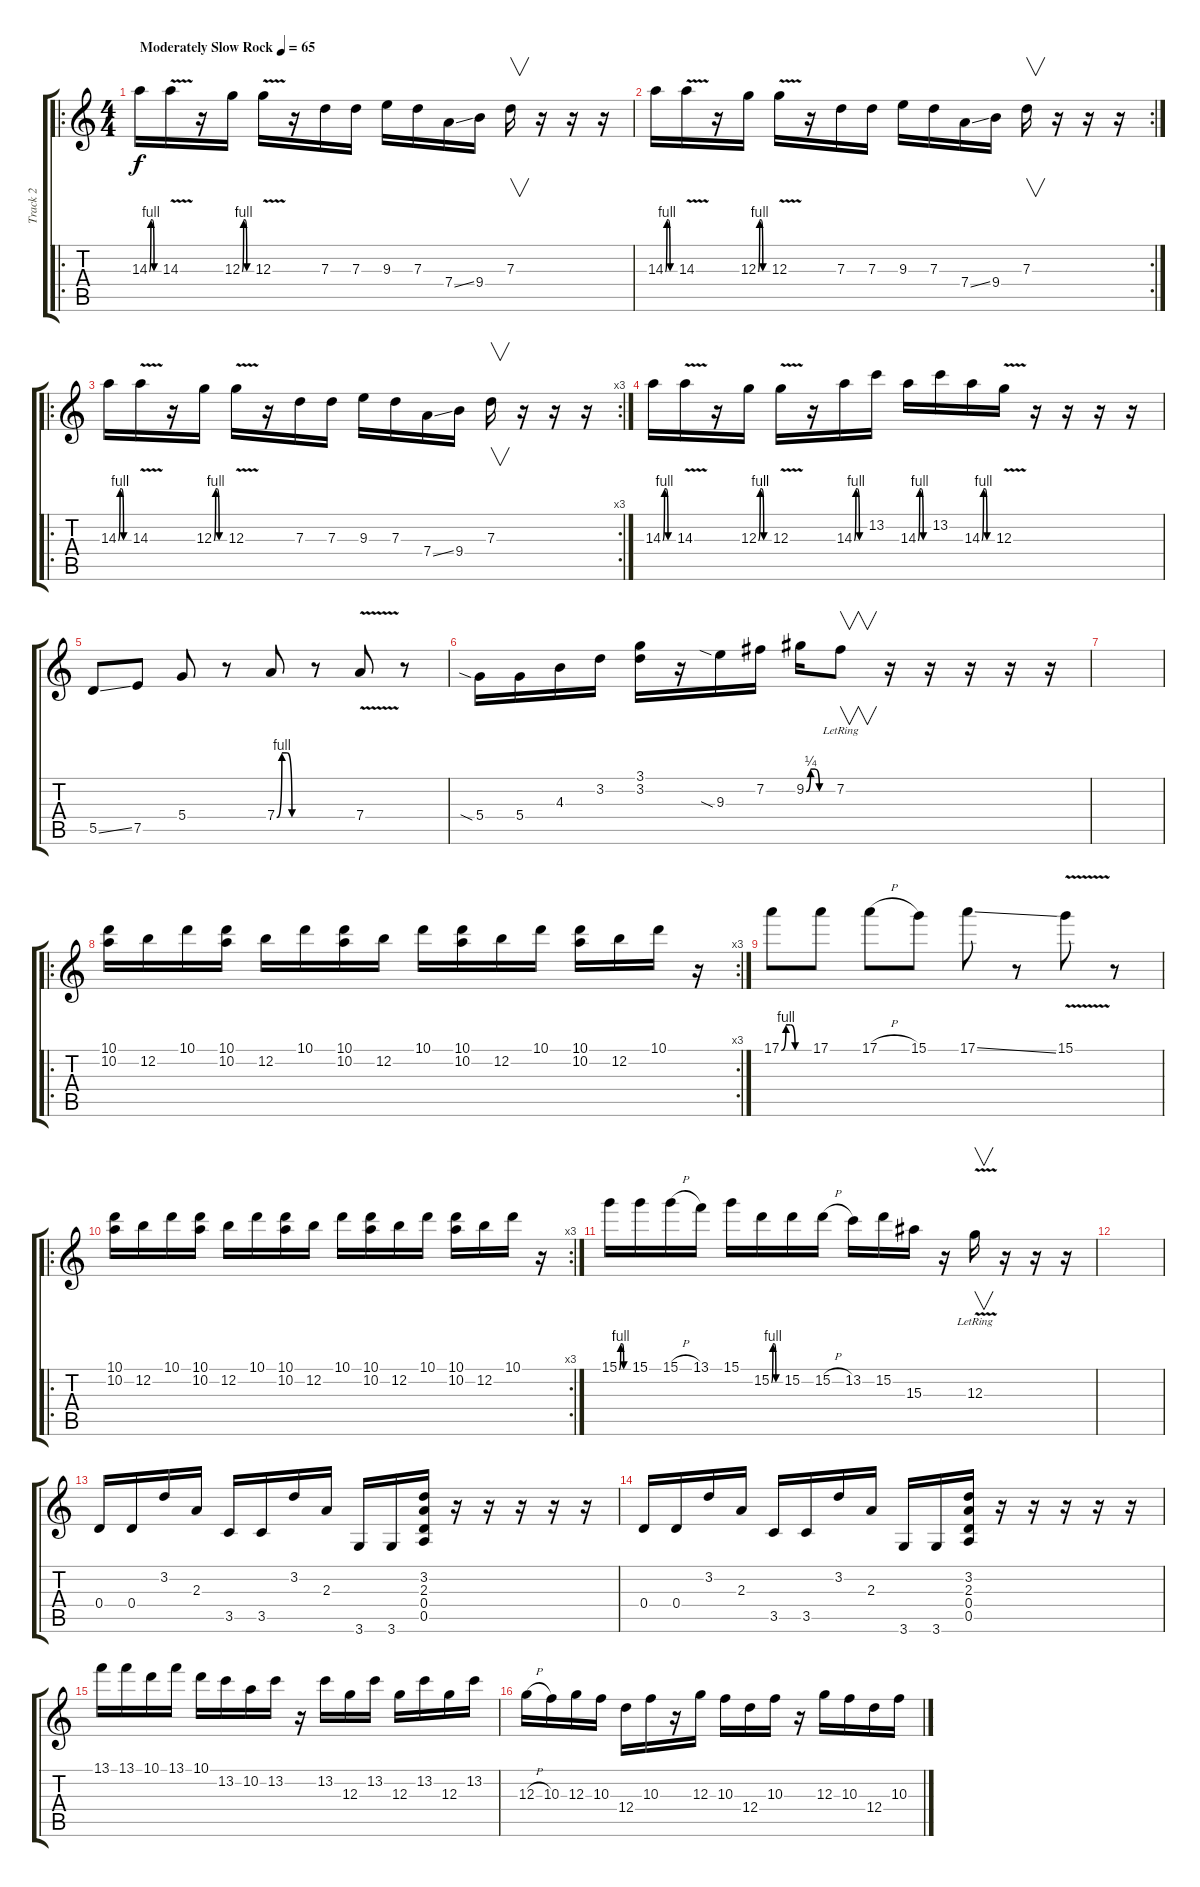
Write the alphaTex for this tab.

\track ("Track 2" "Track 2") {instrument overdrivenguitar}
\staff {score tabs}
\tuning (E4 B3 G3 D3 A2 E2) {hide}
\ro
\ts (4 4)
\tempo (65 "Moderately Slow Rock")
\clef g2
\ks c
14.3{be (custom 0 0 10 4 20 4 30 0 60 0)}.16{dy f instrument overdrivenguitar} 14.3{v}.16 r.16 12.3{be (custom 0 0 10 4 20 4 30 0 60 0)}.16 12.3{v}.16 r.16 7.3.16 7.3.16 9.3.16 7.3.16 7.4{ss}.16 9.4.16 7.3.16{v} r.16 r.16 r.16 |
\rc 2
14.3{be (custom 0 0 10 4 20 4 30 0 60 0)}.16 14.3{v}.16 r.16 12.3{be (custom 0 0 10 4 20 4 30 0 60 0)}.16 12.3{v}.16 r.16 7.3.16 7.3.16 9.3.16 7.3.16 7.4{ss}.16 9.4.16 7.3.16{v} r.16 r.16 r.16 |
\ro
\rc 3
14.3{be (custom 0 0 10 4 20 4 30 0 60 0)}.16 14.3{v}.16 r.16 12.3{be (custom 0 0 10 4 20 4 30 0 60 0)}.16 12.3{v}.16 r.16 7.3.16 7.3.16 9.3.16 7.3.16 7.4{ss}.16 9.4.16 7.3.16{v} r.16 r.16 r.16 |
14.3{be (custom 0 0 10 4 20 4 30 0 60 0)}.16 14.3{v}.16 r.16 12.3{be (custom 0 0 10 4 20 4 30 0 60 0)}.16 12.3{v}.16 r.16 14.3{be (custom 0 0 10 4 20 4 30 0 60 0)}.16 13.2.16 14.3{be (custom 0 0 10 4 20 4 30 0 60 0)}.16 13.2.16 14.3{be (custom 0 0 10 4 20 4 30 0 60 0)}.16 12.3{v}.16 r.16 r.16 r.16 r.16 |
5.5{ss}.8 7.5.8 5.4.8 r.8 7.4{be (custom 0 0 10 4 20 4 30 0 60 0)}.8 r.8 7.4{v}.8 r.8 |
5.4{sia}.16 5.4.16 4.3.16 3.2.16 (3.1 3.2).16 r.16 9.3{sia}.16 7.2.16 9.2{be (custom 0 0 10 1 20 1 30 0 60 0)}.16 7.2{lr}.8{v} r.16 r.16 r.16 r.16 r.16 |
|
\ro
\rc 3
(10.1 10.2).16 12.2.16 10.1.16 (10.1 10.2).16 12.2.16 10.1.16 (10.1 10.2).16 12.2.16 10.1.16 (10.1 10.2).16 12.2.16 10.1.16 (10.1 10.2).16 12.2.16 10.1.16 r.16 |
17.1{be (custom 0 0 10 4 20 4 30 0 60 0)}.8 17.1.8 17.1{h}.8 15.1.8 17.1{ss}.8 r.8 15.1{v}.8 r.8 |
\ro
\rc 3
(10.1 10.2).16 12.2.16 10.1.16 (10.1 10.2).16 12.2.16 10.1.16 (10.1 10.2).16 12.2.16 10.1.16 (10.1 10.2).16 12.2.16 10.1.16 (10.1 10.2).16 12.2.16 10.1.16 r.16 |
15.1{be (custom 0 0 10 4 20 4 30 0 60 0)}.16 15.1.16 15.1{h}.16 13.1.16 15.1.16 15.2{be (custom 0 0 10 4 20 4 30 0 60 0)}.16 15.2.16 15.2{h}.16 13.2.16 15.2.16 15.3.16 r.16 12.3{v lr}.16{v} r.16 r.16 r.16 |
|
0.4.16 0.4.16 3.2.16 2.3.16 3.5.16 3.5.16 3.2.16 2.3.16 3.6.16 3.6.16 (3.2 2.3 0.4 0.5).16 r.16 r.16 r.16 r.16 r.16 |
0.4.16 0.4.16 3.2.16 2.3.16 3.5.16 3.5.16 3.2.16 2.3.16 3.6.16 3.6.16 (3.2 2.3 0.4 0.5).16 r.16 r.16 r.16 r.16 r.16 |
13.1.16 13.1.16 10.1.16 13.1.16 10.1.16 13.2.16 10.2.16 13.2.16 r.16 13.2.16 12.3.16 13.2.16 12.3.16 13.2.16 12.3.16 13.2.16 |
12.3{h}.16 10.3.16 12.3.16 10.3.16 12.4.16 10.3.16 r.16 12.3.16 10.3.16 12.4.16 10.3.16 r.16 12.3.16 10.3.16 12.4.16 10.3.16
